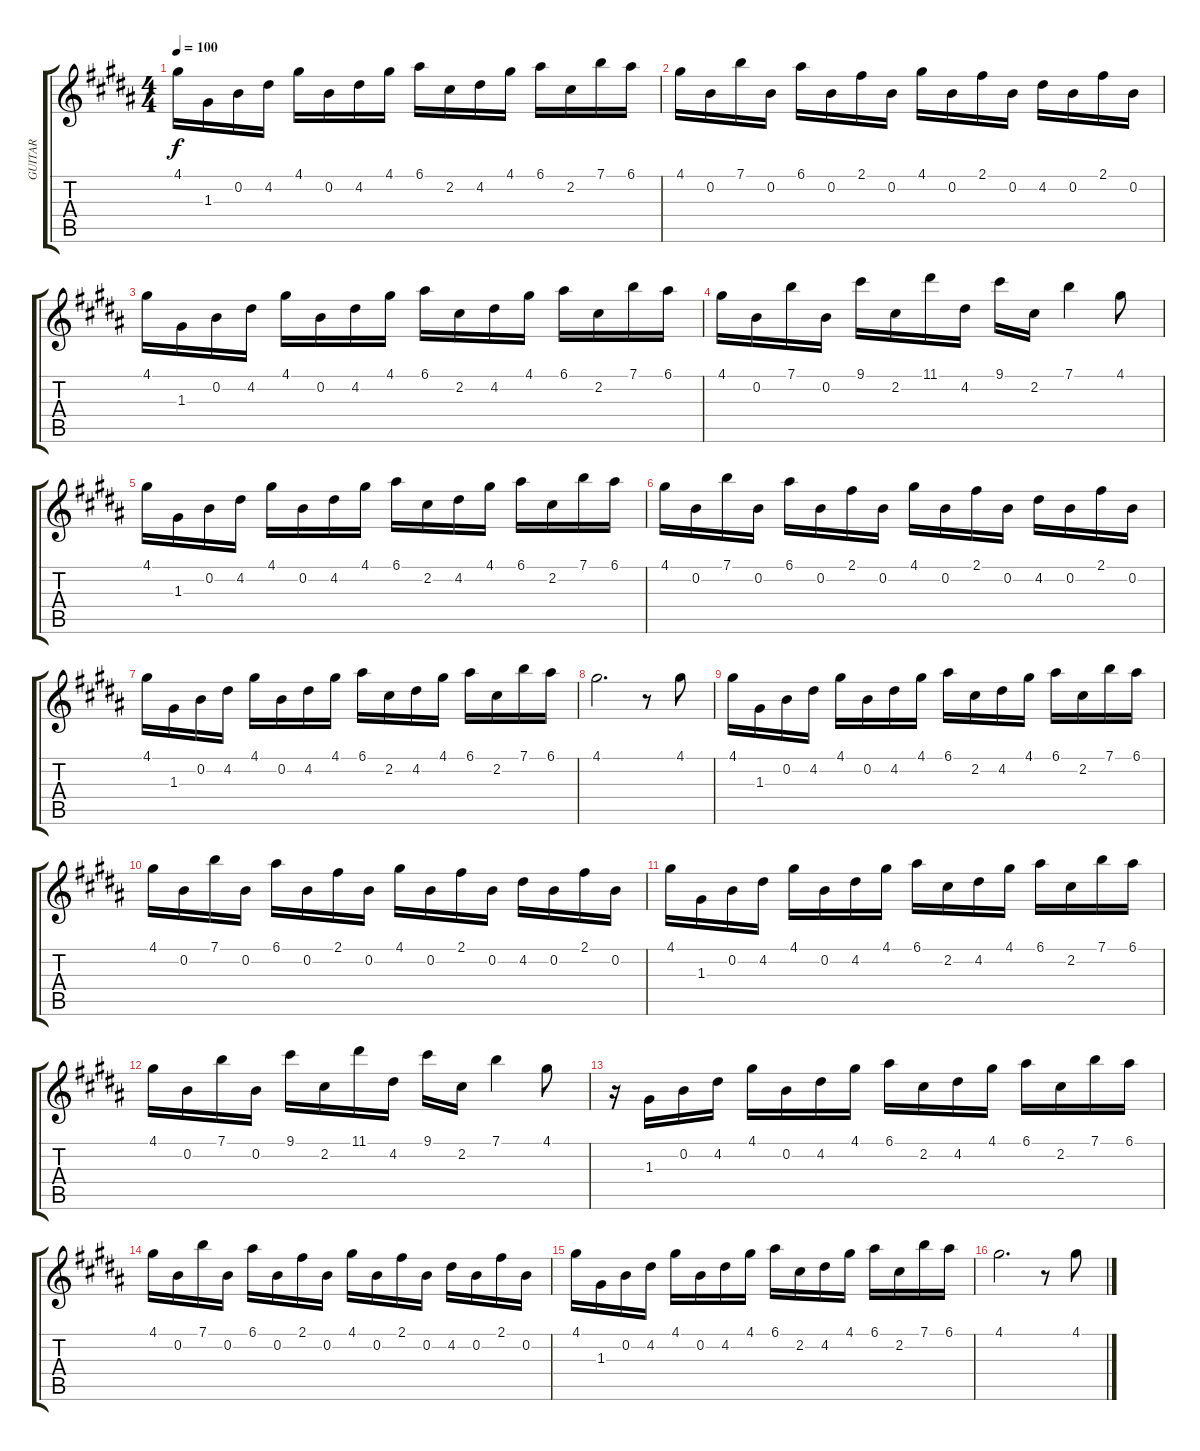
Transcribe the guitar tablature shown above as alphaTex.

\track ("GUITAR" "GUITAR") {instrument electricguitarclean}
\staff {score tabs}
\tuning (E4 B3 G3 D3 A2 E2) {hide}
\ts (4 4)
\tempo 100
\clef g2
\ks b
4.1.16{dy f} 1.3.16 0.2.16 4.2.16 4.1.16 0.2.16 4.2.16 4.1.16 6.1.16 2.2.16 4.2.16 4.1.16 6.1.16 2.2.16 7.1.16 6.1.16 |
4.1.16 0.2.16 7.1.16 0.2.16 6.1.16 0.2.16 2.1.16 0.2.16 4.1.16 0.2.16 2.1.16 0.2.16 4.2.16 0.2.16 2.1.16 0.2.16 |
4.1.16 1.3.16 0.2.16 4.2.16 4.1.16 0.2.16 4.2.16 4.1.16 6.1.16 2.2.16 4.2.16 4.1.16 6.1.16 2.2.16 7.1.16 6.1.16 |
4.1.16 0.2.16 7.1.16 0.2.16 9.1.16 2.2.16 11.1.16 4.2.16 9.1.16 2.2.16 7.1.4 4.1.8 |
4.1.16 1.3.16 0.2.16 4.2.16 4.1.16 0.2.16 4.2.16 4.1.16 6.1.16 2.2.16 4.2.16 4.1.16 6.1.16 2.2.16 7.1.16 6.1.16 |
4.1.16 0.2.16 7.1.16 0.2.16 6.1.16 0.2.16 2.1.16 0.2.16 4.1.16 0.2.16 2.1.16 0.2.16 4.2.16 0.2.16 2.1.16 0.2.16 |
4.1.16 1.3.16 0.2.16 4.2.16 4.1.16 0.2.16 4.2.16 4.1.16 6.1.16 2.2.16 4.2.16 4.1.16 6.1.16 2.2.16 7.1.16 6.1.16 |
4.1.2{d} r.8 4.1.8 |
4.1.16 1.3.16 0.2.16 4.2.16 4.1.16 0.2.16 4.2.16 4.1.16 6.1.16 2.2.16 4.2.16 4.1.16 6.1.16 2.2.16 7.1.16 6.1.16 |
4.1.16 0.2.16 7.1.16 0.2.16 6.1.16 0.2.16 2.1.16 0.2.16 4.1.16 0.2.16 2.1.16 0.2.16 4.2.16 0.2.16 2.1.16 0.2.16 |
4.1.16 1.3.16 0.2.16 4.2.16 4.1.16 0.2.16 4.2.16 4.1.16 6.1.16 2.2.16 4.2.16 4.1.16 6.1.16 2.2.16 7.1.16 6.1.16 |
4.1.16 0.2.16 7.1.16 0.2.16 9.1.16 2.2.16 11.1.16 4.2.16 9.1.16 2.2.16 7.1.4 4.1.8 |
r.16 1.3.16 0.2.16 4.2.16 4.1.16 0.2.16 4.2.16 4.1.16 6.1.16 2.2.16 4.2.16 4.1.16 6.1.16 2.2.16 7.1.16 6.1.16 |
4.1.16 0.2.16 7.1.16 0.2.16 6.1.16 0.2.16 2.1.16 0.2.16 4.1.16 0.2.16 2.1.16 0.2.16 4.2.16 0.2.16 2.1.16 0.2.16 |
4.1.16 1.3.16 0.2.16 4.2.16 4.1.16 0.2.16 4.2.16 4.1.16 6.1.16 2.2.16 4.2.16 4.1.16 6.1.16 2.2.16 7.1.16 6.1.16 |
4.1.2{d} r.8 4.1.8
